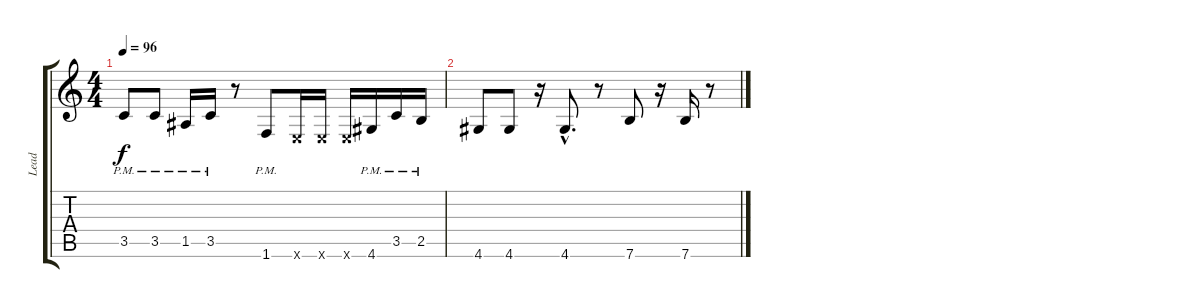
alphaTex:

\track ("Lead" "Lead") {instrument overdrivenguitar}
\staff {score tabs}
\tuning (E4 B3 G3 D3 A2 E2) {hide}
\ts (4 4)
\tempo 96
\clef g2
\ks c
3.5{pm}.8{dy f} 3.5{pm}.8 1.5{pm}.16 3.5{pm}.16 r.8 1.6{pm}.8 0.6{x}.16 0.6{x}.16 0.6{x}.16 4.6{pm}.16 3.5{pm}.16 2.5{pm}.16 |
4.6.8 4.6.8 r.16 4.6{hac}.8{d} r.8 7.6.8 r.16 7.6.16 r.8
